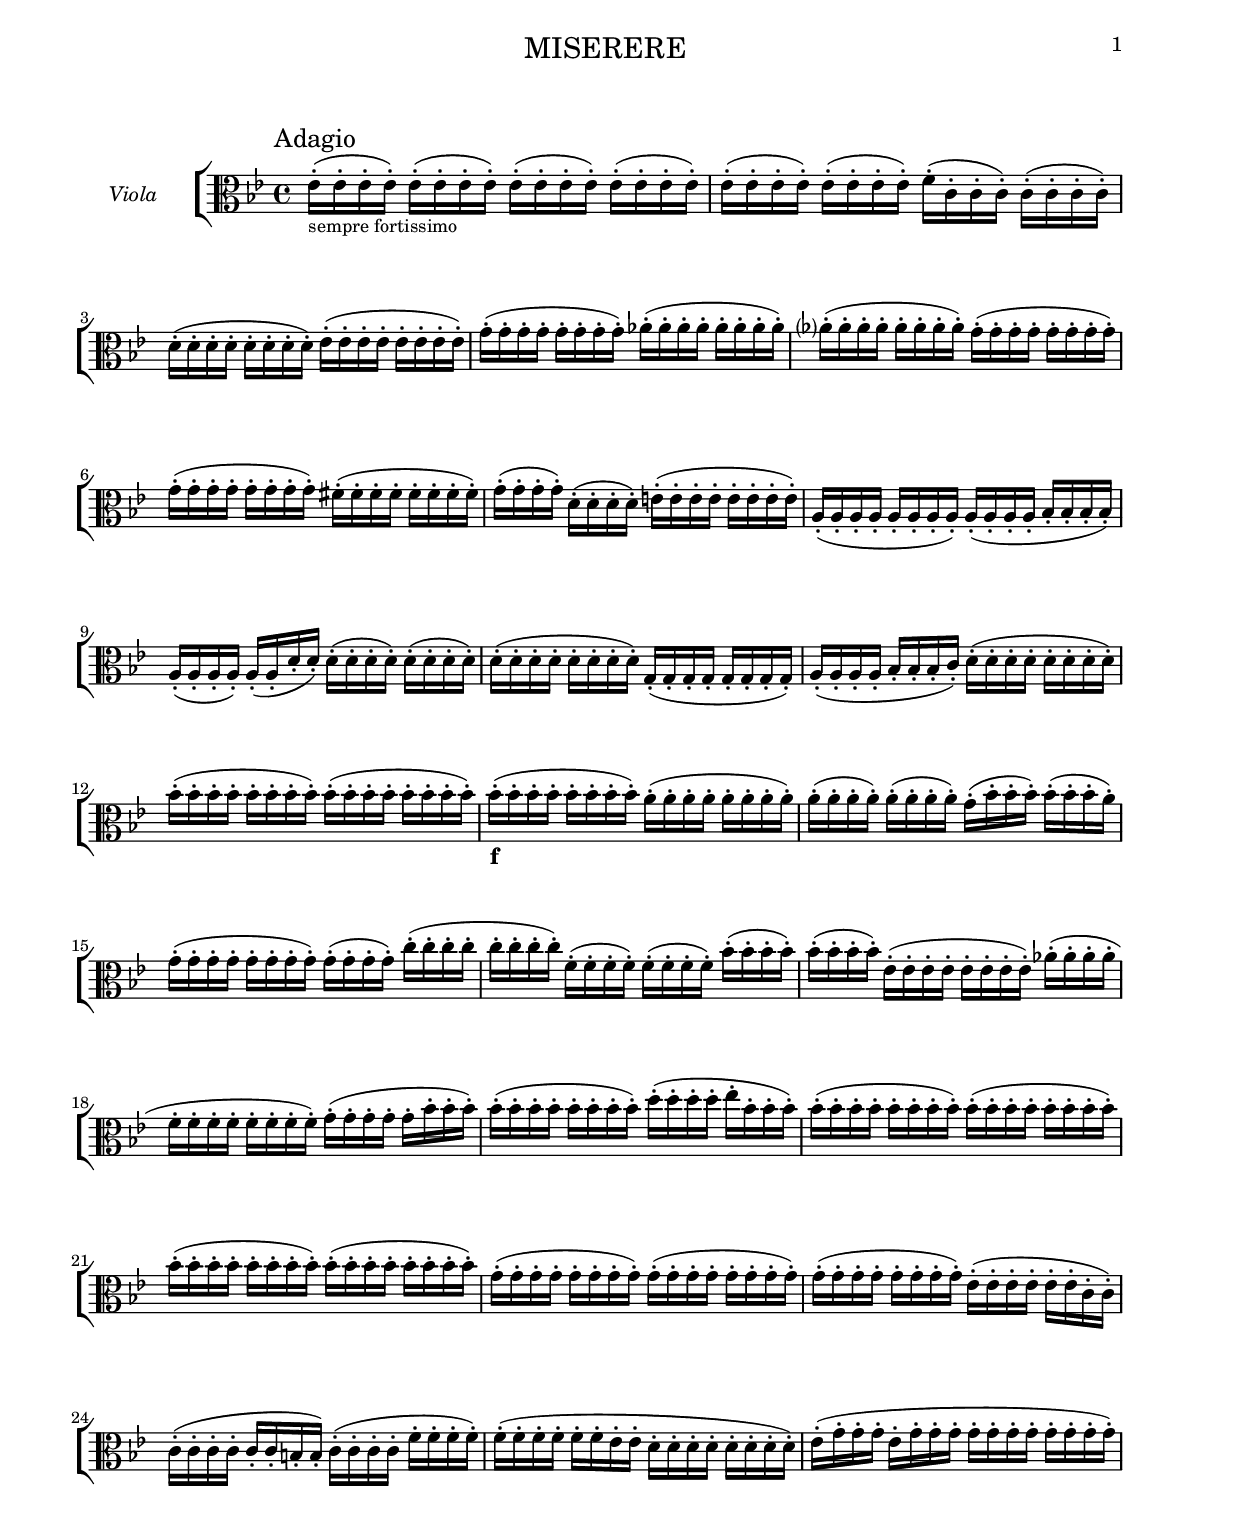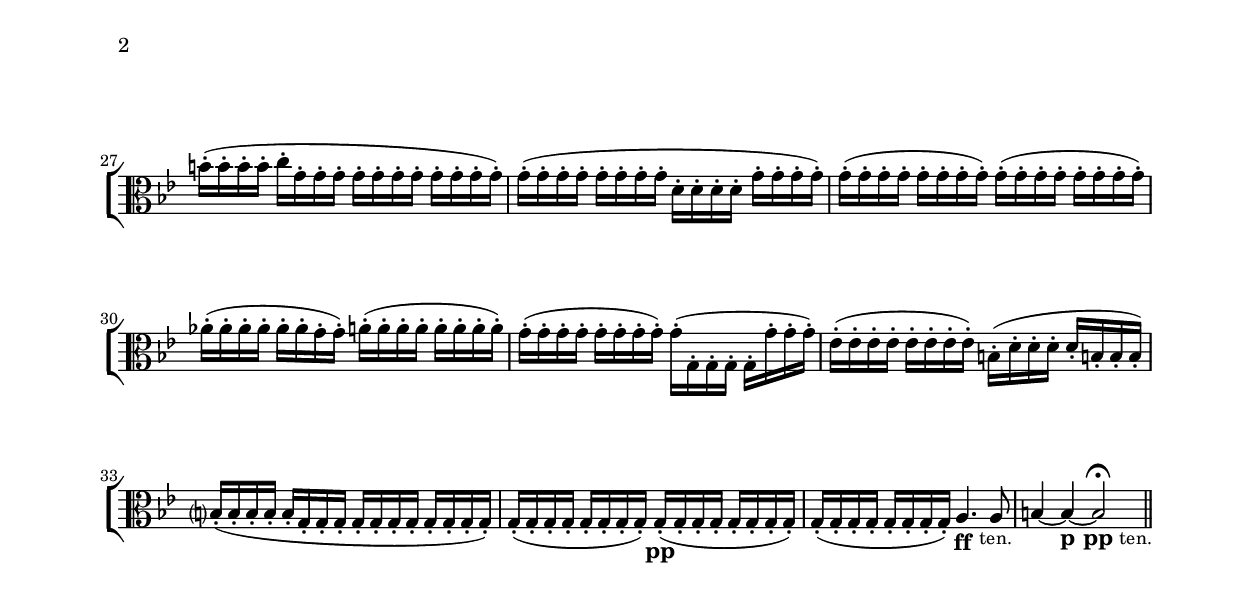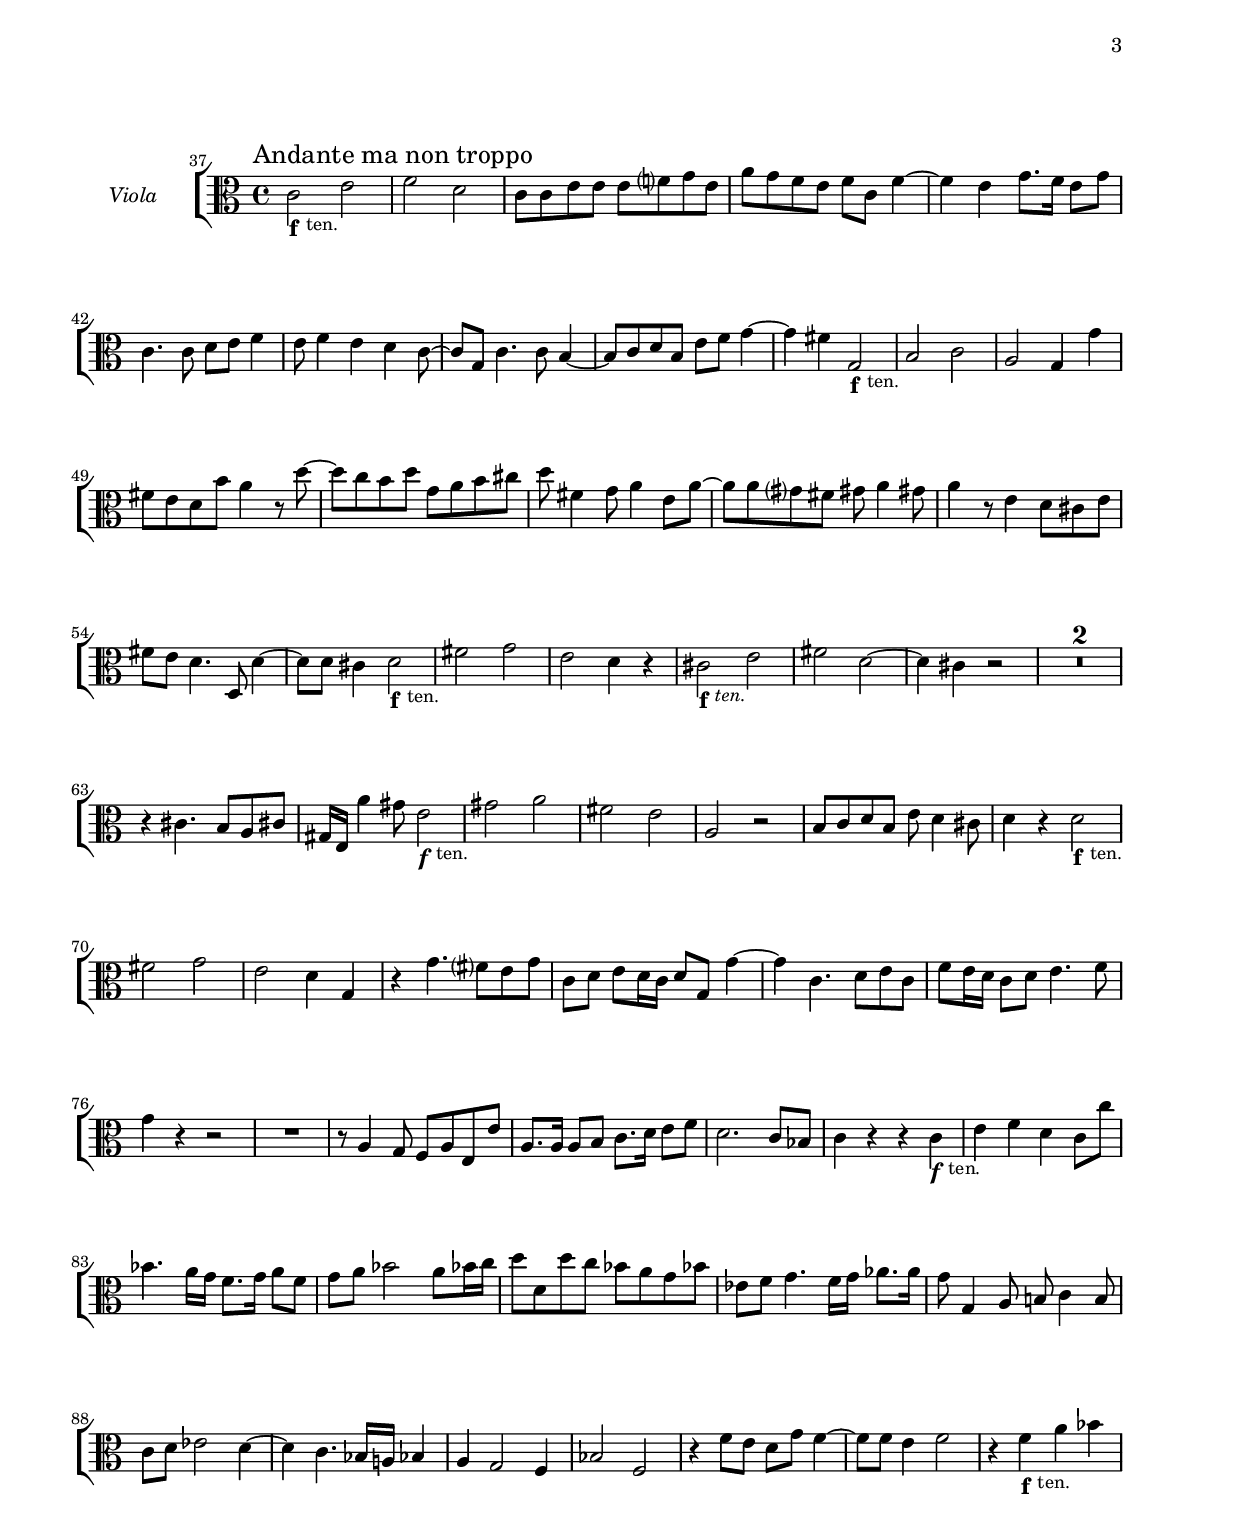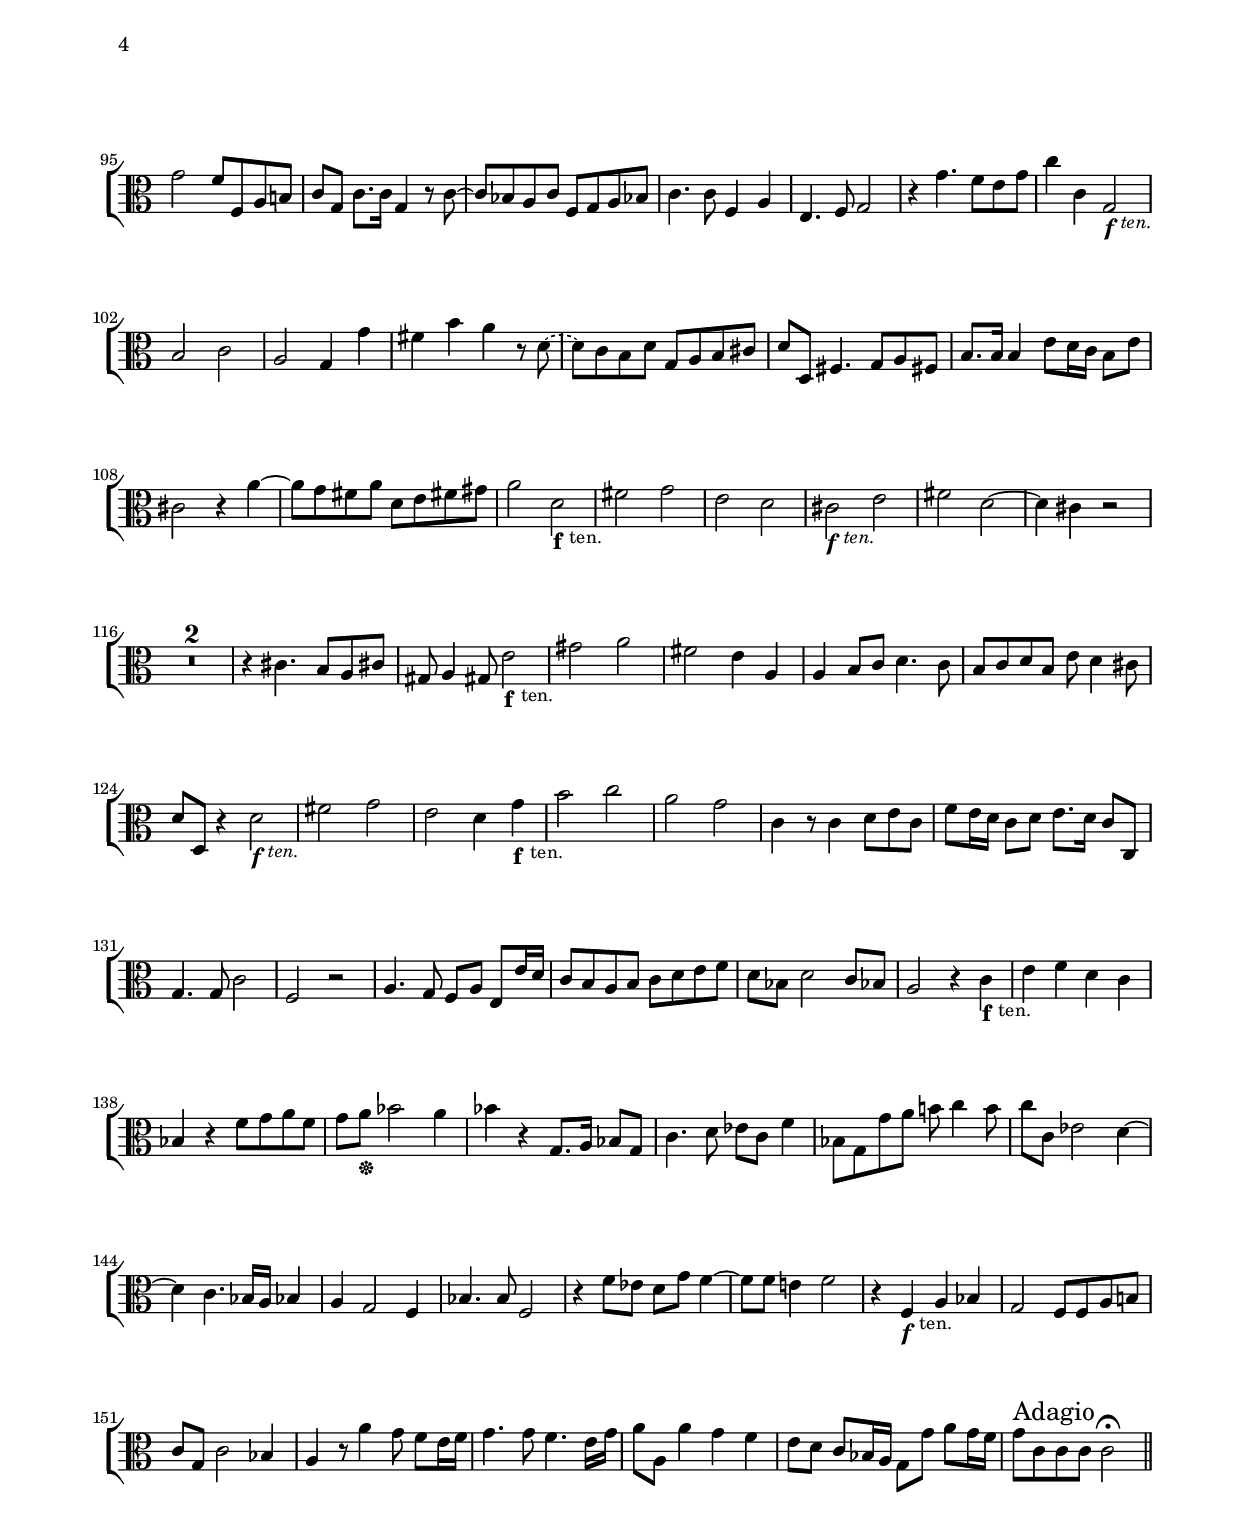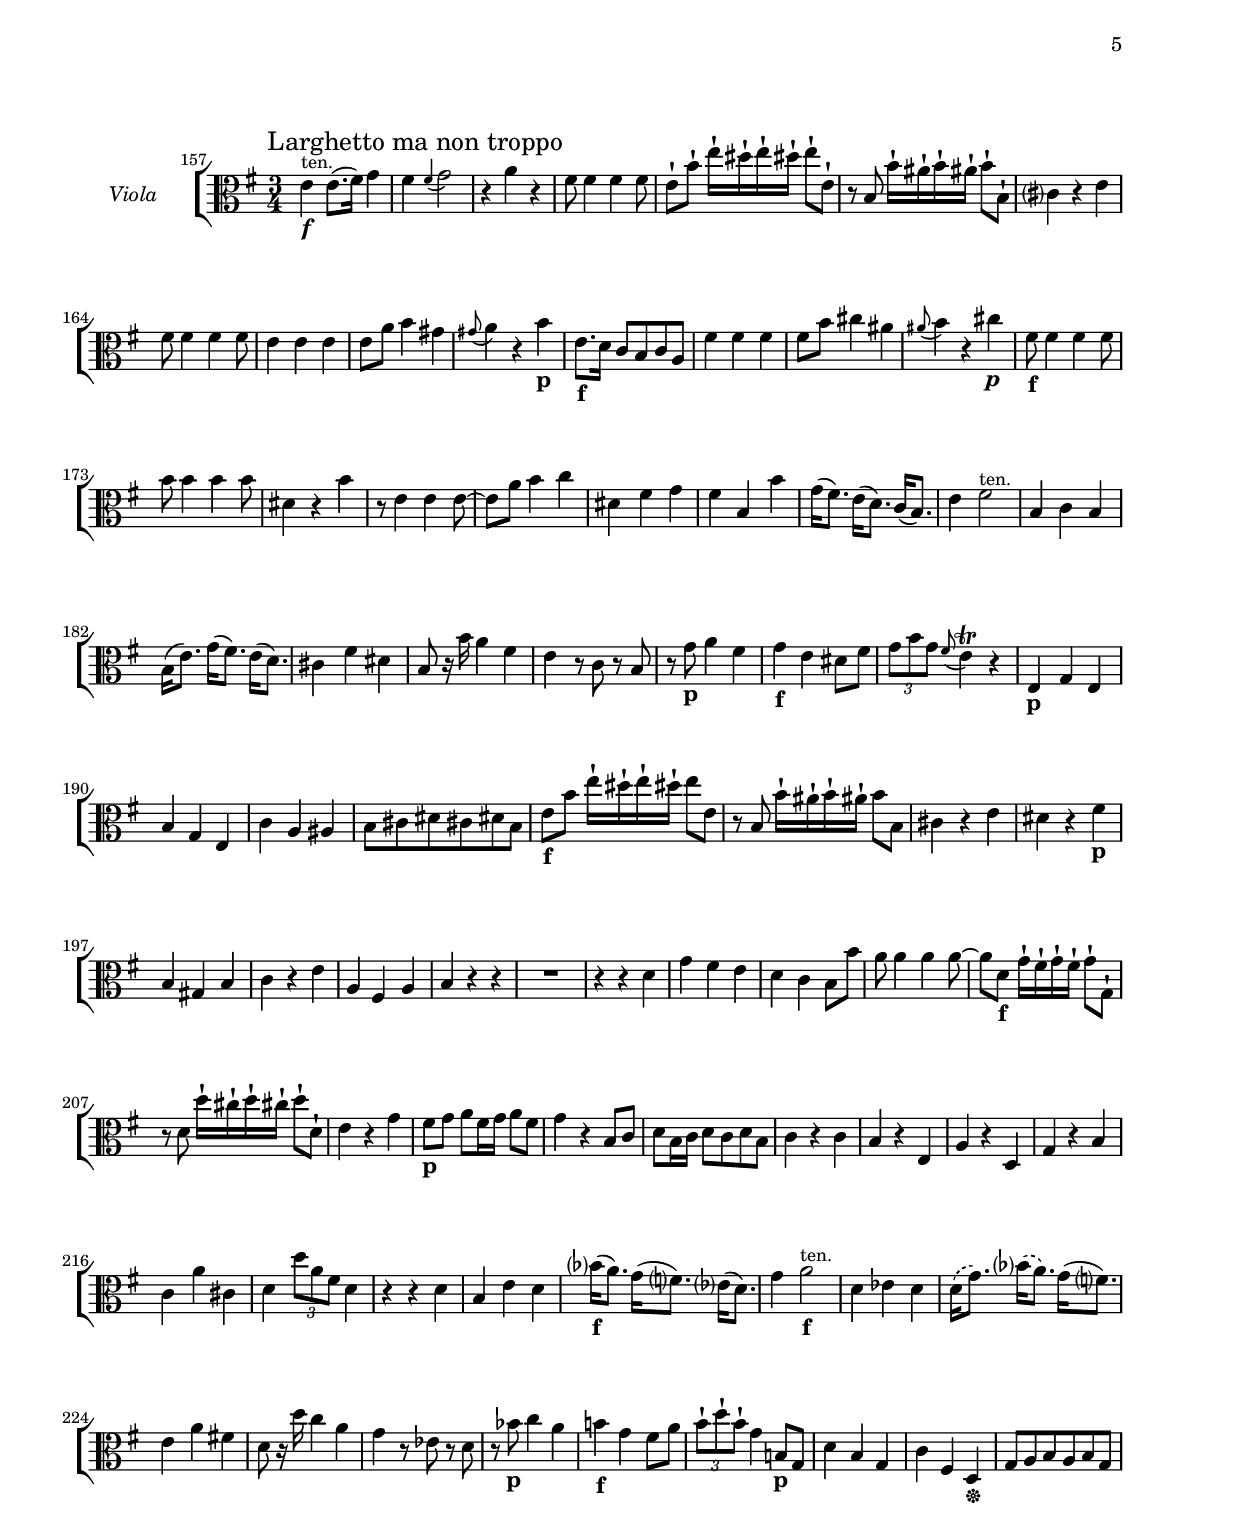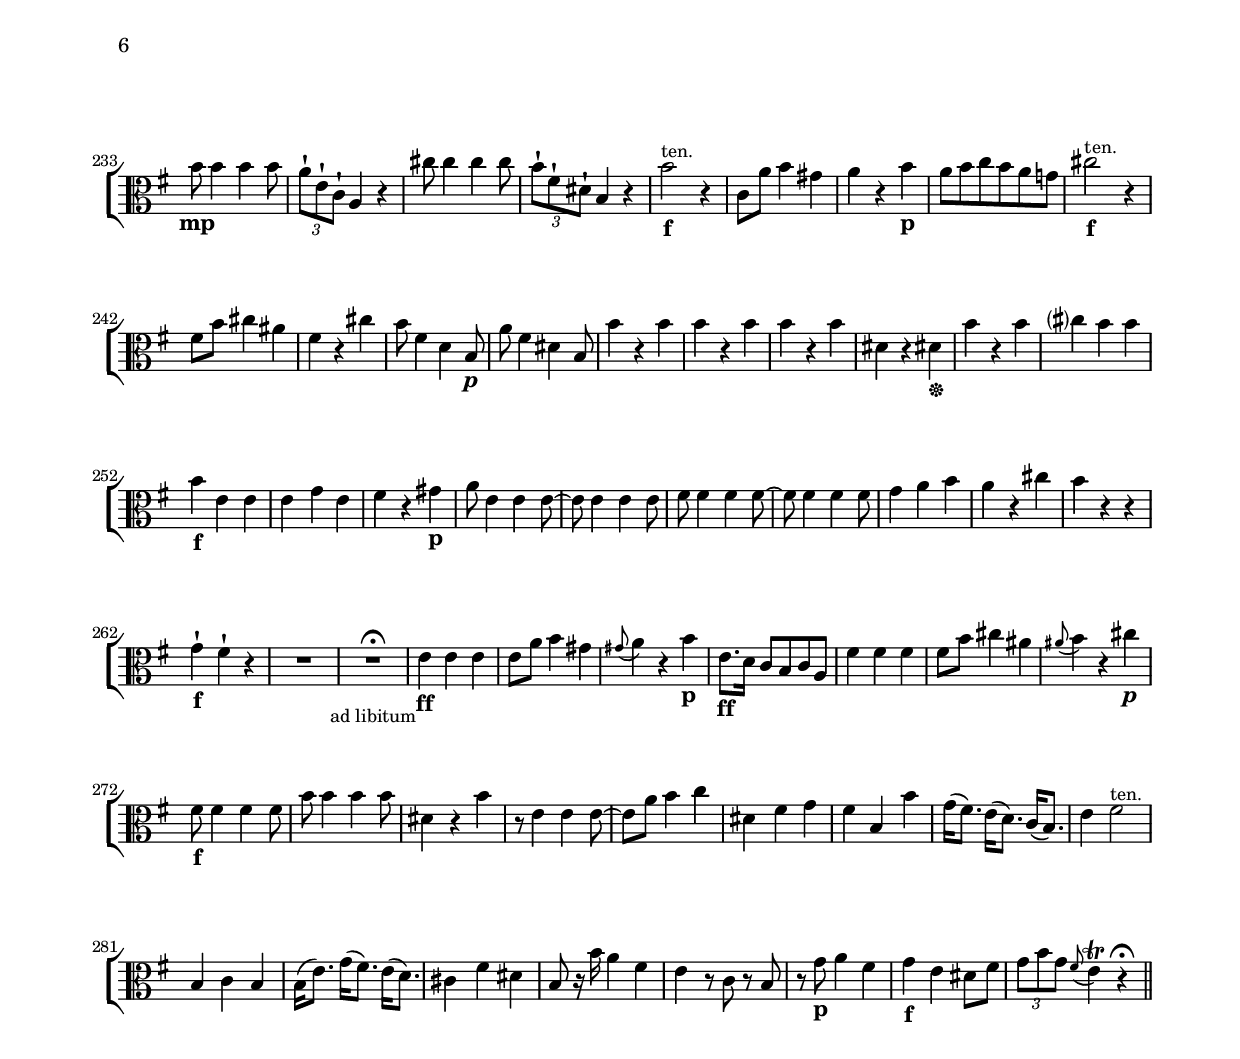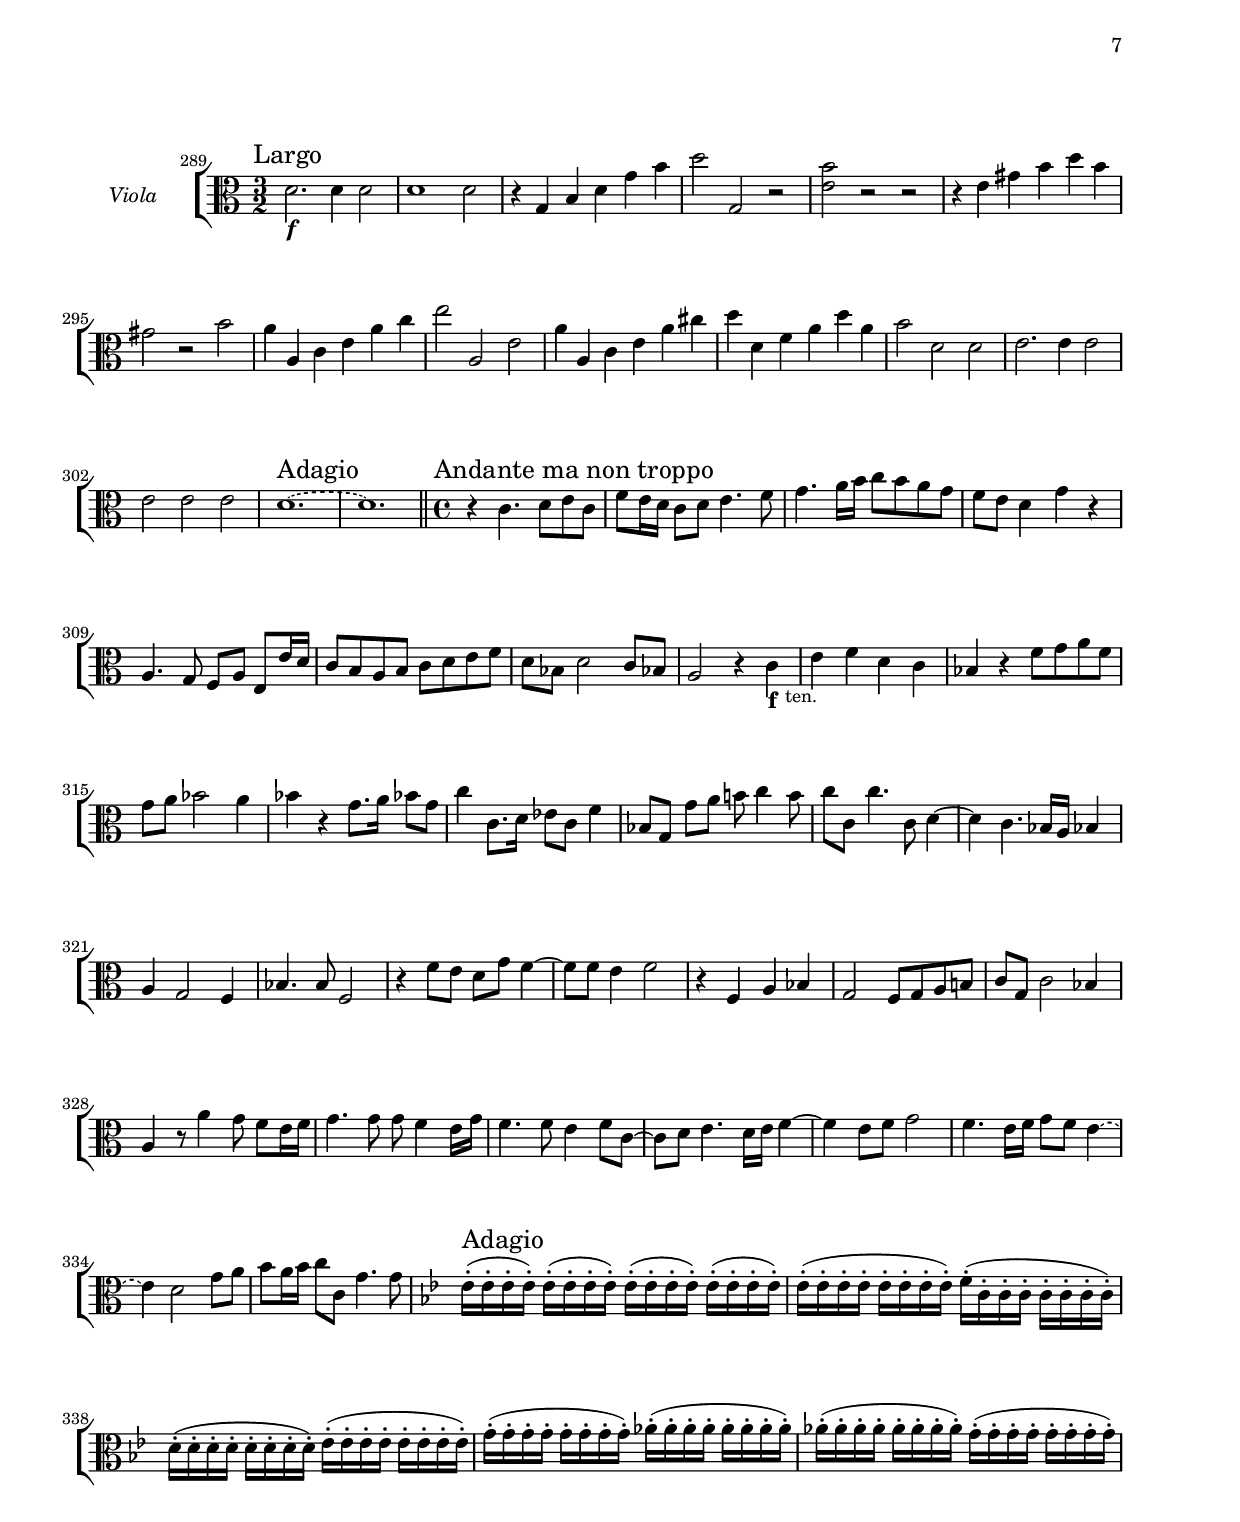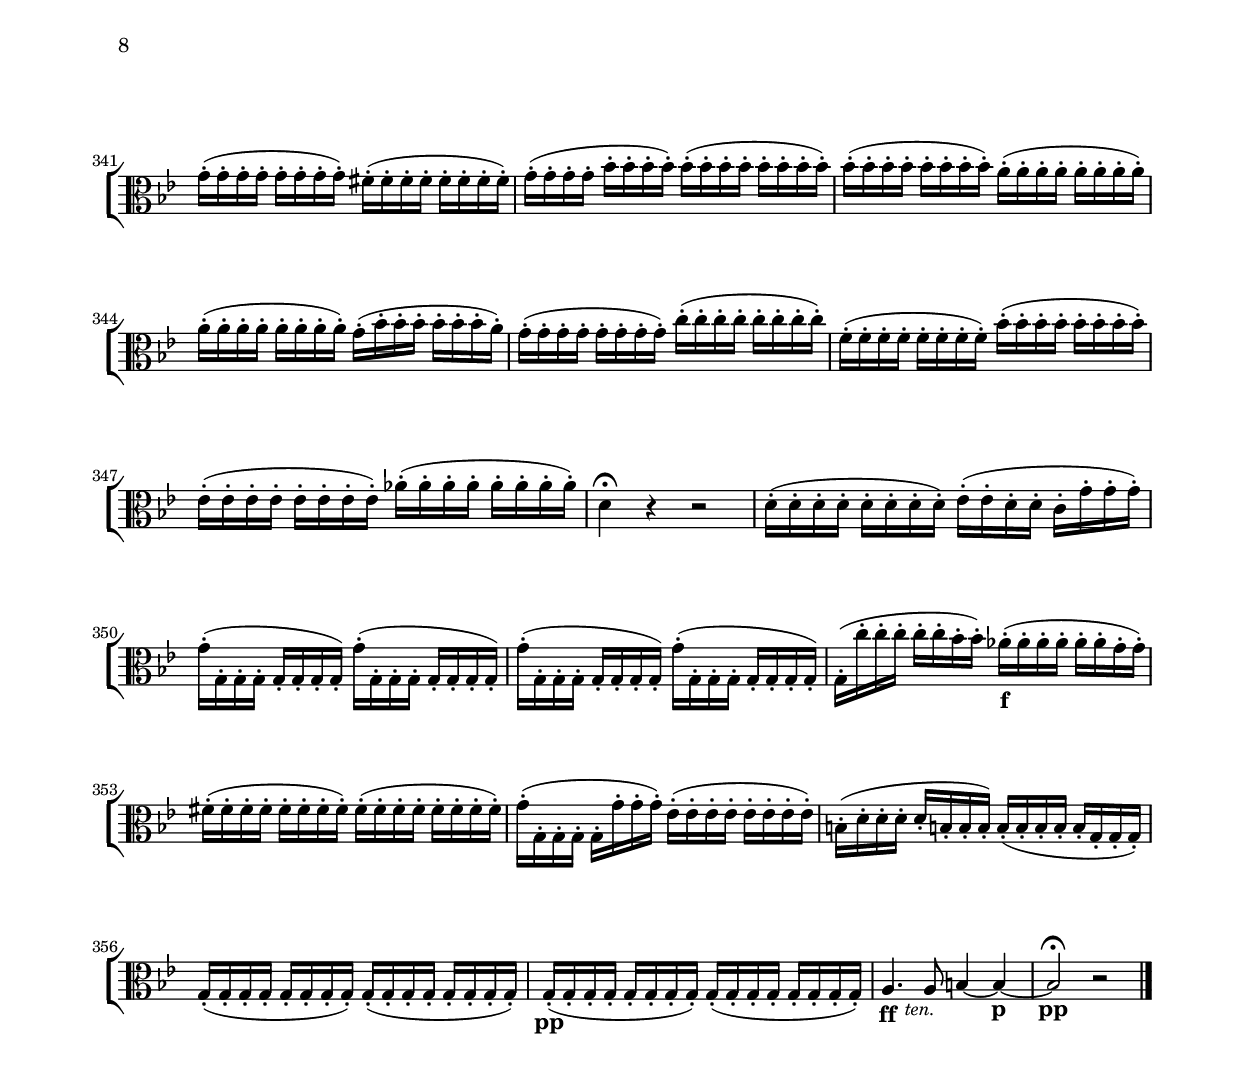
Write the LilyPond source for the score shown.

% (c) 2018 by Wolfgang Skala.
% This file is licensed under the Creative Commons Attribution-NonCommercial-ShareAlike 4.0 International License.
% To view a copy of this license, visit http://creativecommons.org/licenses/by-nc-sa/4.0/.

\version "2.18.0"

\include "../definitions.ly"

\paper {
	#(set-paper-size "a4" 'portrait)
	indent = 2\cm
	top-margin = 1.5\cm
	system-separator-markup = ##f
	system-system-spacing =
    #'((basic-distance . 17)
       (minimum-distance . 17)
       (padding . -100)
       (stretchability . 0))
	
	top-system-spacing =
    #'((basic-distance . 17)
       (minimum-distance . 17)
       (padding . -100)
       (stretchability . 0))
	
	top-markup-spacing =
    #'((basic-distance . 0)
       (minimum-distance . 0)
       (padding . -100)
       (stretchability . 0))
		
	markup-system-spacing =
    #'((basic-distance . 17)
       (minimum-distance . 17)
       (padding . -100)
       (stretchability . 0))
	
	last-bottom-spacing =
    #'((basic-distance . 0)
       (minimum-distance . 0)
       (padding . 0)
       (stretchability . 1.0e7))
}

#(set-global-staff-size 17.82)


\book {
	\bookpart {
		\header {
			movement = "MISERERE"
		}
		\paper {
			systems-per-page = #9
			page-count = #1
		}
		\score {
			<<
				\new StaffGroup <<
					\new Staff {
						\set Staff.instrumentName = "Viola"
						\MiserereIViola
					}
				>>
			>>
		}
	}
	\bookpart {
		\score {
			<<
				\new StaffGroup <<
					\new Staff {
						\set Staff.instrumentName = "Viola"
						\MiserereIIViola
					}
				>>
			>>
		}
	}
	\bookpart {
		\score {
			<<
				\new StaffGroup <<
					\new Staff {
						\set Staff.instrumentName = "Viola"
						\GloriaPatriIViola
					}
				>>
			>>
		}
	}
	\bookpart {
		\paper {
			min-systems-per-page = #2
		}
		\score {
			<<
				\new StaffGroup <<
					\new Staff {
						\set Staff.instrumentName = "Viola"
						\GloriaPatriIIViola
					}
				>>
			>>
		}
	}
}